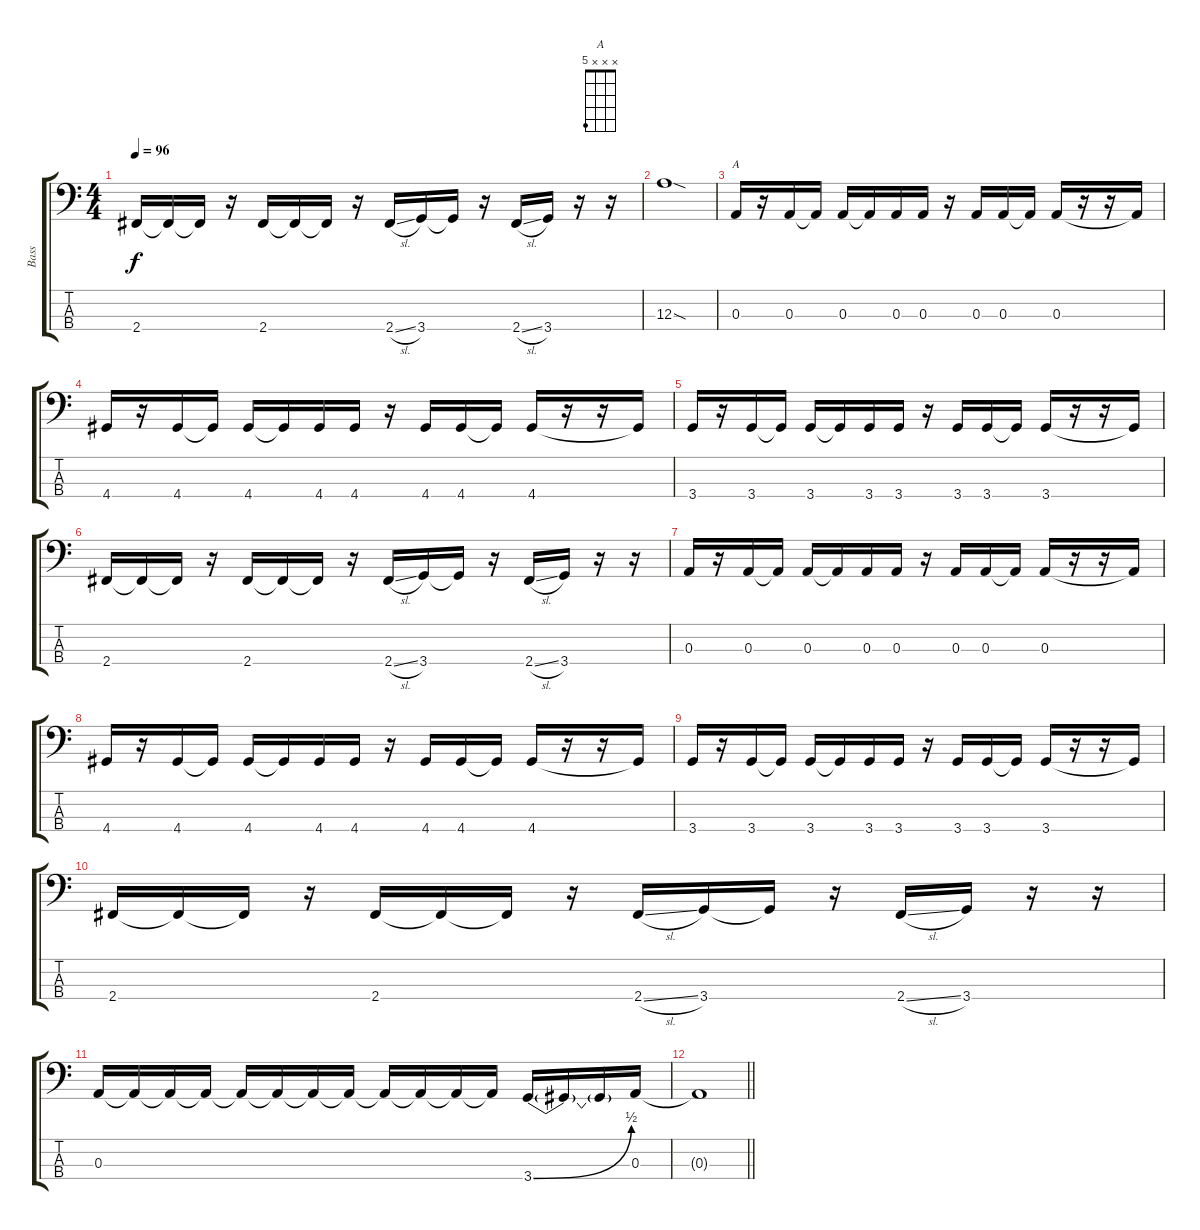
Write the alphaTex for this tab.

\track ("Bass" "Bass") {instrument electricbassfinger}
\staff {score tabs}
\tuning (G2 D2 A1 E1) {hide}
\chord ("A" x x x 5)
\ts (4 4)
\tempo 96
\clef f4
\ks c
2.4.16{dy f} 2.4{t}.16 2.4{t}.16 r.16 2.4.16 2.4{t}.16 2.4{t}.16 r.16 2.4{sl}.16 3.4.16 3.4{t}.16 r.16 2.4{sl}.16 3.4.16 r.16 r.16 |
12.3{sod}.1 |
0.3.16{ch "A"} r.16 0.3.16 0.3{t}.16 0.3.16 0.3{t}.16 0.3.16 0.3.16 r.16 0.3.16 0.3.16 0.3{t}.16 0.3.16 r.16 r.16 0.3{t}.16 |
4.4.16 r.16 4.4.16 4.4{t}.16 4.4.16 4.4{t}.16 4.4.16 4.4.16 r.16 4.4.16 4.4.16 4.4{t}.16 4.4.16 r.16 r.16 4.4{t}.16 |
3.4.16 r.16 3.4.16 3.4{t}.16 3.4.16 3.4{t}.16 3.4.16 3.4.16 r.16 3.4.16 3.4.16 3.4{t}.16 3.4.16 r.16 r.16 3.4{t}.16 |
2.4.16 2.4{t}.16 2.4{t}.16 r.16 2.4.16 2.4{t}.16 2.4{t}.16 r.16 2.4{sl}.16 3.4.16 3.4{t}.16 r.16 2.4{sl}.16 3.4.16 r.16 r.16 |
0.3.16 r.16 0.3.16 0.3{t}.16 0.3.16 0.3{t}.16 0.3.16 0.3.16 r.16 0.3.16 0.3.16 0.3{t}.16 0.3.16 r.16 r.16 0.3{t}.16 |
4.4.16 r.16 4.4.16 4.4{t}.16 4.4.16 4.4{t}.16 4.4.16 4.4.16 r.16 4.4.16 4.4.16 4.4{t}.16 4.4.16 r.16 r.16 4.4{t}.16 |
3.4.16 r.16 3.4.16 3.4{t}.16 3.4.16 3.4{t}.16 3.4.16 3.4.16 r.16 3.4.16 3.4.16 3.4{t}.16 3.4.16 r.16 r.16 3.4{t}.16 |
2.4.16 2.4{t}.16 2.4{t}.16 r.16 2.4.16 2.4{t}.16 2.4{t}.16 r.16 2.4{sl}.16 3.4.16 3.4{t}.16 r.16 2.4{sl}.16 3.4.16 r.16 r.16 |
0.3.16 0.3{t}.16 0.3{t}.16 0.3{t}.16 0.3{t}.16 0.3{t}.16 0.3{t}.16 0.3{t}.16 0.3{t}.16 0.3{t}.16 0.3{t}.16 0.3{t}.16 3.4{be (bend 0 0 60 2)}.16 3.4{t}.16 3.4{t}.16 0.3.16 |
\barLineRight lightlight
0.3{t}.1
